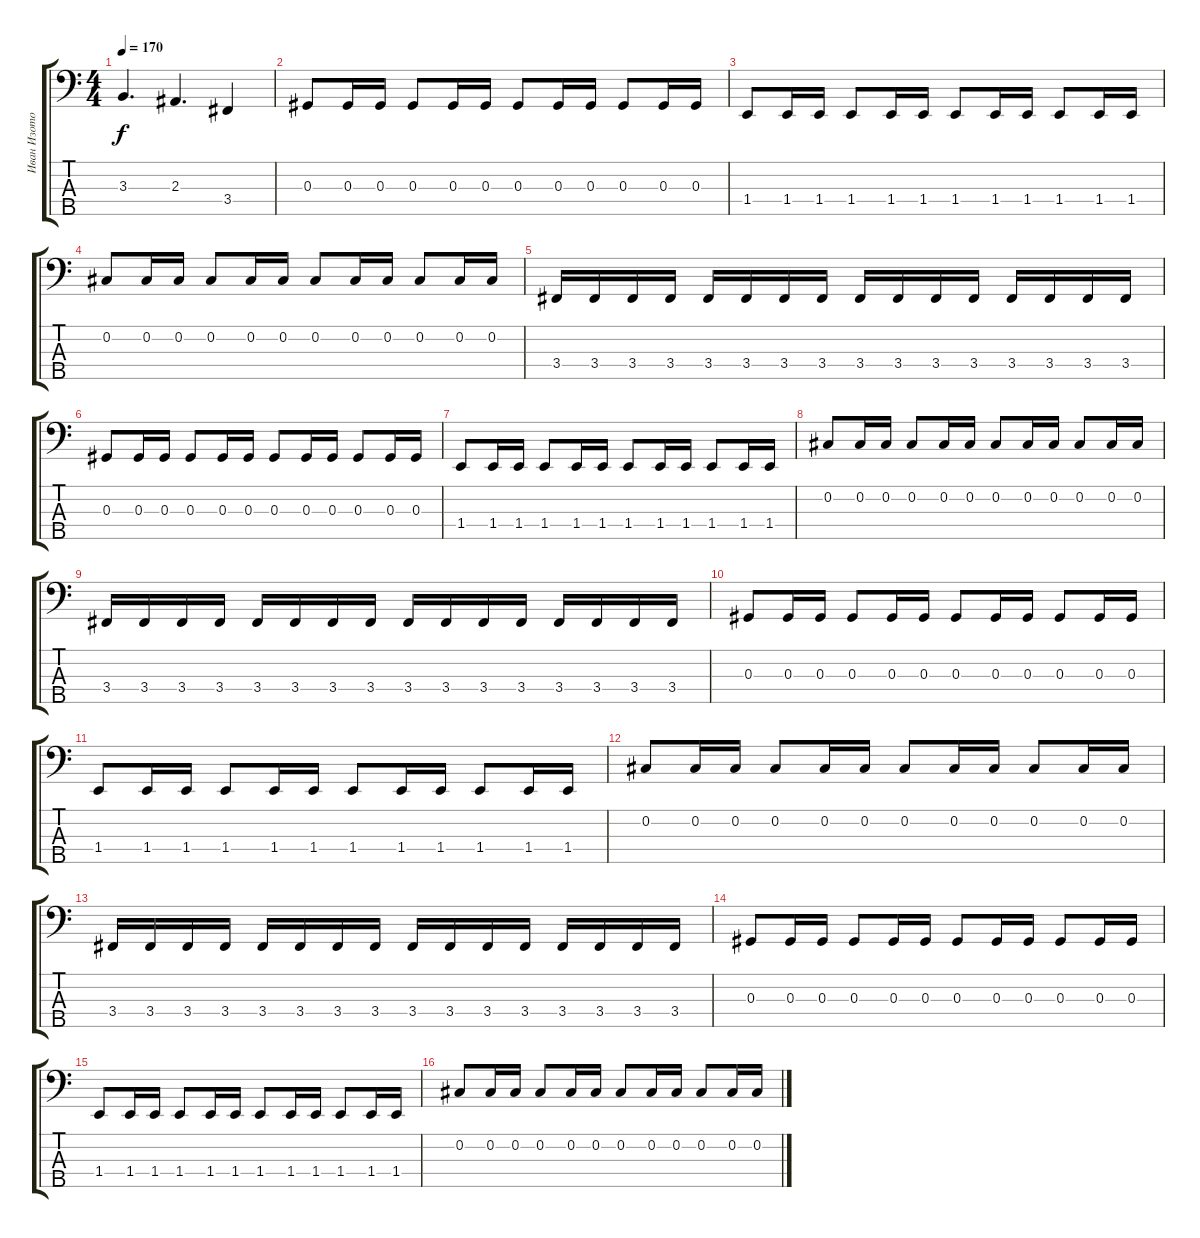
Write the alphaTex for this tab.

\track ("Иван Изотов" "Иван Изото") {instrument electricbasspick}
\staff {score tabs}
\tuning (Gb2 Db2 Ab1 Eb1 Bb0) {hide}
\ts (4 4)
\tempo 170
\clef f4
\ks c
3.3.4{d dy f} 2.3.4{d} 3.4.4 |
0.3.8 0.3.16 0.3.16 0.3.8 0.3.16 0.3.16 0.3.8 0.3.16 0.3.16 0.3.8 0.3.16 0.3.16 |
1.4.8 1.4.16 1.4.16 1.4.8 1.4.16 1.4.16 1.4.8 1.4.16 1.4.16 1.4.8 1.4.16 1.4.16 |
0.2.8 0.2.16 0.2.16 0.2.8 0.2.16 0.2.16 0.2.8 0.2.16 0.2.16 0.2.8 0.2.16 0.2.16 |
3.4.16 3.4.16 3.4.16 3.4.16 3.4.16 3.4.16 3.4.16 3.4.16 3.4.16 3.4.16 3.4.16 3.4.16 3.4.16 3.4.16 3.4.16 3.4.16 |
0.3.8 0.3.16 0.3.16 0.3.8 0.3.16 0.3.16 0.3.8 0.3.16 0.3.16 0.3.8 0.3.16 0.3.16 |
1.4.8 1.4.16 1.4.16 1.4.8 1.4.16 1.4.16 1.4.8 1.4.16 1.4.16 1.4.8 1.4.16 1.4.16 |
0.2.8 0.2.16 0.2.16 0.2.8 0.2.16 0.2.16 0.2.8 0.2.16 0.2.16 0.2.8 0.2.16 0.2.16 |
3.4.16 3.4.16 3.4.16 3.4.16 3.4.16 3.4.16 3.4.16 3.4.16 3.4.16 3.4.16 3.4.16 3.4.16 3.4.16 3.4.16 3.4.16 3.4.16 |
0.3.8 0.3.16 0.3.16 0.3.8 0.3.16 0.3.16 0.3.8 0.3.16 0.3.16 0.3.8 0.3.16 0.3.16 |
1.4.8 1.4.16 1.4.16 1.4.8 1.4.16 1.4.16 1.4.8 1.4.16 1.4.16 1.4.8 1.4.16 1.4.16 |
0.2.8 0.2.16 0.2.16 0.2.8 0.2.16 0.2.16 0.2.8 0.2.16 0.2.16 0.2.8 0.2.16 0.2.16 |
3.4.16 3.4.16 3.4.16 3.4.16 3.4.16 3.4.16 3.4.16 3.4.16 3.4.16 3.4.16 3.4.16 3.4.16 3.4.16 3.4.16 3.4.16 3.4.16 |
0.3.8 0.3.16 0.3.16 0.3.8 0.3.16 0.3.16 0.3.8 0.3.16 0.3.16 0.3.8 0.3.16 0.3.16 |
1.4.8 1.4.16 1.4.16 1.4.8 1.4.16 1.4.16 1.4.8 1.4.16 1.4.16 1.4.8 1.4.16 1.4.16 |
0.2.8 0.2.16 0.2.16 0.2.8 0.2.16 0.2.16 0.2.8 0.2.16 0.2.16 0.2.8 0.2.16 0.2.16
